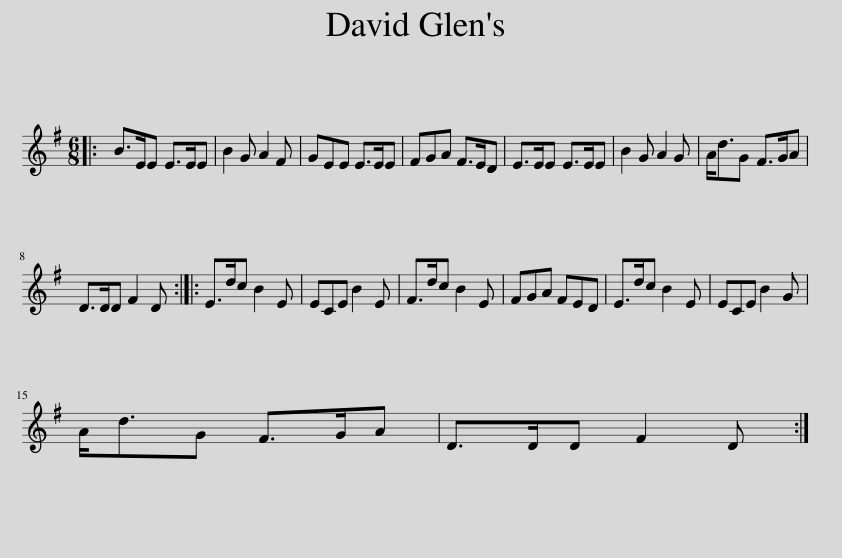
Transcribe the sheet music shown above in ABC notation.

X:1
L:1/8
M:6/8
I:linebreak $
K:Emin
V:1 treble
V:1
|: B>EE E>EE | B2 G A2 F | GEE E>EE | FGA F>ED | E>EE E>EE | %5
 B2 G A2 G | A<dG F>GA |$ D>DD F2 D :: E>dc B2 E | ECE B2 E | %10
 F>dc B2 E | FGA FED | E>dc B2 E | ECE B2 G |$ A<dG F>GA | %15
 D>DD F2 D :| %16
